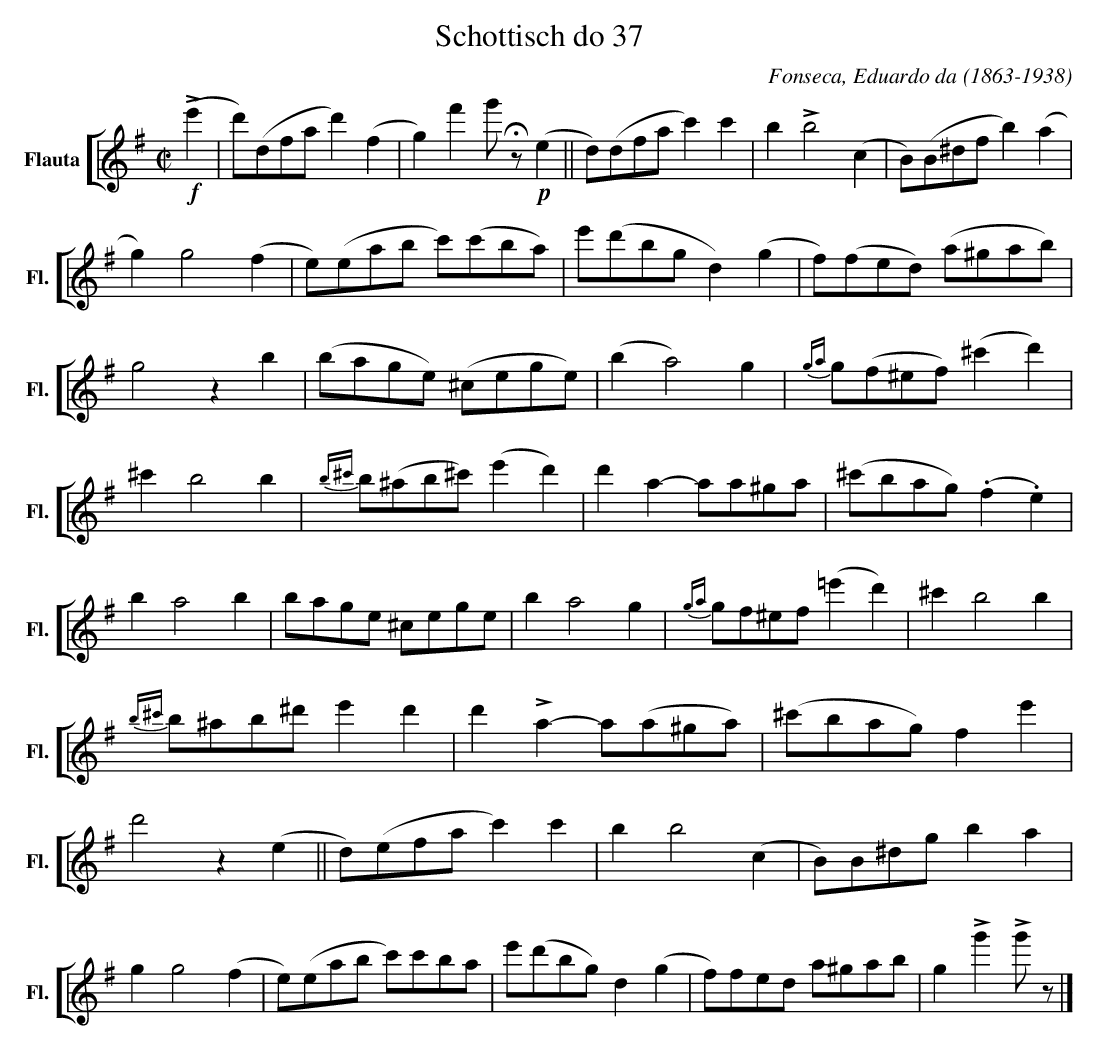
X:1
T:Schottisch do 37
C:Fonseca, Eduardo da (1863-1938)
M:C|
L:1/4
K:G
V: 1 clef=treble name="Flauta" sname="Fl."
%%staves [ 1 ]
   !>!!f!(e' | d'/)(d/f/a/ d')(f | g)f' g'/!fermata!z/ (!p!e || d/)(d/f/a/ c') c'| b!>!b2(c| \
   b,/)(b,/^d/f/ b)(a|g)g2(f|e/)(e/a/b/ c'/)(c'/b/a/)|e'/(d'/b/g/d)(g|f/)(f/e/d/) (a/^g/a/b/) | \
   g2zb | (b/a/g/e/) (^c/e/g/e/) | (ba2) g | {ga}g/(f/^e/f/) (^c'd') | ^c'b2b | \
   {b^c'}b/2(^a/2b/2^c'/2) (e'd') | d'a-a/2a/2^g/2a/2 | (^c'/2b/2a/2g/2) (.f.e)| \
   ba2b| b/2a/2g/2e/2 ^c/2e/2g/2e/2 | ba2g | {ga}g/2f/2^e/2f/2 (=e'd') | \
   ^c'b2b | {b^c'}b/2^a/2b/2^d'/2 e'd'| d'!>!a-a/2(a/2^g/2a/2) | \
   (^c'/b/a/g/) fe'| d'2z(e||d/)(e/f/a/ c')c'|bb2(c|B/)B/^d/g/ ba| gg2(f|e/)(e/a/b/ c'/)c'/b/a/ | \
   e'/(d'/b/g/)d(g|f/)f/e/d/ a/^g/a/b/ | g !>!g'!>!g'/z/ |] \
